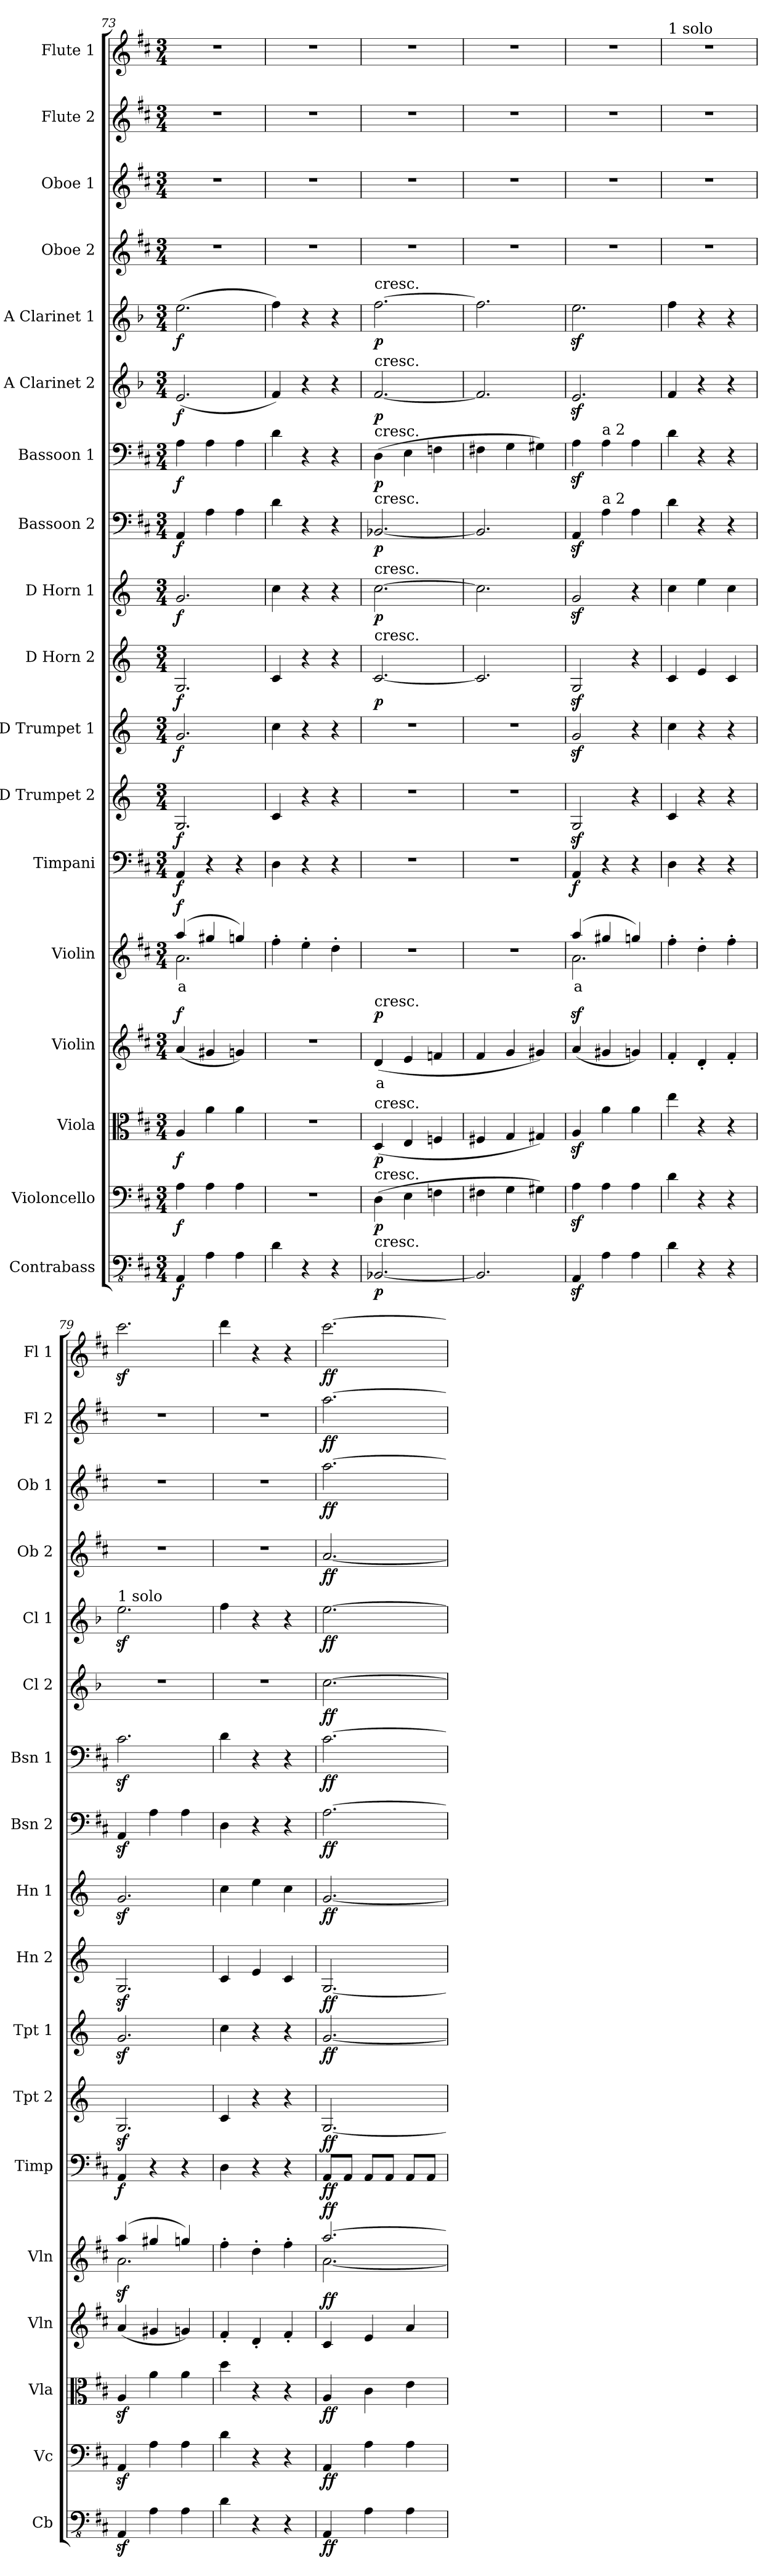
**kern	**dynam	**kern	**dynam	**kern	**dynam	**kern	**text	**dynam	**kern	**text	**dynam	**kern	**dynam	**kern	**dynam	**kern	**dynam	**kern	**dynam	**kern	**dynam	**kern	**dynam	**kern	**dynam	**kern	**dynam	**kern	**dynam	**kern	**dynam	**kern	**dynam	**kern	**dynam	**kern	**dynam
*part18	*part18	*part17	*part17	*part16	*part16	*part15	*part15	*part15	*part14	*part14	*part14	*part13	*part13	*part12	*part12	*part11	*part11	*part10	*part10	*part9	*part9	*part8	*part8	*part7	*part7	*part6	*part6	*part5	*part5	*part4	*part4	*part3	*part3	*part2	*part2	*part1	*part1
*staff18	*staff18	*staff17	*staff17	*staff16	*staff16	*staff15	*staff15	*staff15	*staff14	*staff14	*staff14	*staff13	*staff13	*staff12	*staff12	*staff11	*staff11	*staff10	*staff10	*staff9	*staff9	*staff8	*staff8	*staff7	*staff7	*staff6	*staff6	*staff5	*staff5	*staff4	*staff4	*staff3	*staff3	*staff2	*staff2	*staff1	*staff1
*I"Contrabass	*	*I"Violoncello	*	*I"Viola	*	*I"Violin	*	*	*I"Violin	*	*	*I"Timpani	*	*I"D Trumpet 2	*	*I"D Trumpet 1	*	*I"D Horn 2	*	*I"D Horn 1	*	*I"Bassoon 2	*	*I"Bassoon 1	*	*I"A Clarinet 2	*	*I"A Clarinet 1	*	*I"Oboe 2	*	*I"Oboe 1	*	*I"Flute 2	*	*I"Flute 1	*
*I'Cb	*	*I'Vc	*	*I'Vla	*	*I'Vln	*	*	*I'Vln	*	*	*I'Timp	*	*I'Tpt 2	*	*I'Tpt 1	*	*I'Hn 2	*	*I'Hn 1	*	*I'Bsn 2	*	*I'Bsn 1	*	*I'Cl 2	*	*I'Cl 1	*	*I'Ob 2	*	*I'Ob 1	*	*I'Fl 2	*	*I'Fl 1	*
*clefFv4	*	*clefF4	*	*clefC3	*	*clefG2	*	*	*clefG2	*	*	*clefF4	*	*clefG2	*	*clefG2	*	*clefG2	*	*clefG2	*	*clefF4	*	*clefF4	*	*clefG2	*	*clefG2	*	*clefG2	*	*clefG2	*	*clefG2	*	*clefG2	*
*	*	*	*	*	*	*	*	*	*	*	*	*	*	*ITrd-1c-2	*	*ITrd-1c-2	*	*ITrd6c10	*	*ITrd6c10	*	*	*	*	*	*ITrd2c3	*	*ITrd2c3	*	*	*	*	*	*	*	*	*
*k[f#c#]	*	*k[f#c#]	*	*k[f#c#]	*	*k[f#c#]	*	*	*k[f#c#]	*	*	*k[f#c#]	*	*k[f#c#]	*	*k[f#c#]	*	*k[f#c#]	*	*k[f#c#]	*	*k[f#c#]	*	*k[f#c#]	*	*k[f#c#]	*	*k[f#c#]	*	*k[f#c#]	*	*k[f#c#]	*	*k[f#c#]	*	*k[f#c#]	*
*M3/4	*	*M3/4	*	*M3/4	*	*M3/4	*	*	*M3/4	*	*	*M3/4	*	*M3/4	*	*M3/4	*	*M3/4	*	*M3/4	*	*M3/4	*	*M3/4	*	*M3/4	*	*M3/4	*	*M3/4	*	*M3/4	*	*M3/4	*	*M3/4	*
=73	=73	=73	=73	=73	=73	=73	=73	=73	=73	=73	=73	=73	=73	=73	=73	=73	=73	=73	=73	=73	=73	=73	=73	=73	=73	=73	=73	=73	=73	=73	=73	=73	=73	=73	=73	=73	=73
*	*	*	*	*	*	*	*	*	*^	*	*	*	*	*	*	*	*	*	*	*	*	*	*	*	*	*	*	*	*	*	*	*	*	*	*	*	*
!	!LO:DY:b	!	!LO:DY:b	!	!LO:DY:b	!	!	!LO:DY:b	!	!	!LO:LY:b:color=#FF0000	!LO:DY:b	!	!LO:DY:b	!	!LO:DY:b	!	!LO:DY:b	!	!LO:DY:b	!	!LO:DY:b	!	!LO:DY:b	!	!LO:DY:b	!	!LO:DY:b	!	!LO:DY:b	!	!	!	!	!	!	!	!
4AAA/	f	4A\	f	4A/	f	(<4a/	.	f	(>4aa/	2.a\	a	f	4AA/	f	2.A/	f	2.a/	f	2.AA/	f	2.A/	f	4AA/	f	4A\	f	(<2.c#/	f	(>2.cc#\	f	2.r	.	2.r	.	2.r	.	2.r	.
4AA\	.	4A\	.	4a\	.	4g#X/	.	.	4gg#X/	.	.	.	4r	.	.	.	.	.	.	.	.	.	4A\	.	4A\	.	.	.	.	.	.	.	.	.	.	.	.	.
4AA\	.	4A\	.	4a\	.	4gn/)	.	.	4ggn/)	.	.	.	4r	.	.	.	.	.	.	.	.	.	4A\	.	4A\	.	.	.	.	.	.	.	.	.	.	.	.	.
*	*	*	*	*	*	*	*	*	*v	*v	*	*	*	*	*	*	*	*	*	*	*	*	*	*	*	*	*	*	*	*	*	*	*	*	*	*	*	*
=74	=74	=74	=74	=74	=74	=74	=74	=74	=74	=74	=74	=74	=74	=74	=74	=74	=74	=74	=74	=74	=74	=74	=74	=74	=74	=74	=74	=74	=74	=74	=74	=74	=74	=74	=74	=74	=74
4D\	.	2.r	.	2.r	.	2.r	.	.	4ff#'\	.	.	4D\	.	4d/	.	4dd\	.	4D/	.	4d\	.	4d\	.	4d\	.	4d/)	.	4dd\)	.	2.r	.	2.r	.	2.r	.	2.r	.
4r	.	.	.	.	.	.	.	.	4ee'\	.	.	4r	.	4r	.	4r	.	4r	.	4r	.	4r	.	4r	.	4r	.	4r	.	.	.	.	.	.	.	.	.
4r	.	.	.	.	.	.	.	.	4dd'\	.	.	4r	.	4r	.	4r	.	4r	.	4r	.	4r	.	4r	.	4r	.	4r	.	.	.	.	.	.	.	.	.
=75	=75	=75	=75	=75	=75	=75	=75	=75	=75	=75	=75	=75	=75	=75	=75	=75	=75	=75	=75	=75	=75	=75	=75	=75	=75	=75	=75	=75	=75	=75	=75	=75	=75	=75	=75	=75	=75
!	!	!	!	!	!	!	!	!	!	!	!	!	!	!	!	!	!	!	!	!	!	!	!	!	!	!	!	!LO:TX:a:t=cresc.	!	!	!	!	!	!	!	!	!
!	!	!	!	!	!	!	!	!	!	!	!	!	!	!	!	!	!	!	!	!	!	!	!	!	!	!LO:TX:a:t=cresc.	!	!	!	!	!	!	!	!	!	!	!
!	!	!	!	!	!	!	!	!	!	!	!	!	!	!	!	!	!	!	!	!	!	!	!	!LO:TX:a:t=cresc.	!	!	!	!	!	!	!	!	!	!	!	!	!
!	!	!	!	!	!	!	!	!	!	!	!	!	!	!	!	!	!	!	!	!	!	!LO:TX:a:t=cresc.	!	!	!	!	!	!	!	!	!	!	!	!	!	!	!
!	!	!	!	!	!	!	!	!	!	!	!	!	!	!	!	!	!	!	!	!LO:TX:a:t=cresc.	!	!	!	!	!	!	!	!	!	!	!	!	!	!	!	!	!
!	!	!	!	!	!	!	!	!	!	!	!	!	!	!	!	!	!	!LO:TX:a:t=cresc.	!	!	!	!	!	!	!	!	!	!	!	!	!	!	!	!	!	!	!
!	!	!	!	!	!	!LO:TX:a:t=cresc.	!	!	!	!	!	!	!	!	!	!	!	!	!	!	!	!	!	!	!	!	!	!	!	!	!	!	!	!	!	!	!
!	!	!	!	!LO:TX:a:t=cresc.	!	!	!	!	!	!	!	!	!	!	!	!	!	!	!	!	!	!	!	!	!	!	!	!	!	!	!	!	!	!	!	!	!
!	!	!LO:TX:a:t=cresc.	!	!	!	!	!	!	!	!	!	!	!	!	!	!	!	!	!	!	!	!	!	!	!	!	!	!	!	!	!	!	!	!	!	!	!
!LO:TX:a:t=cresc.	!	!	!	!	!	!	!	!	!	!	!	!	!	!	!	!	!	!	!	!	!	!	!	!	!	!	!	!	!	!	!	!	!	!	!	!	!
!	!LO:DY:b	!	!LO:DY:b	!	!LO:DY:b	!	!LO:LY:b:color=#FF0000	!LO:DY:b	!	!	!	!	!	!	!	!	!	!	!LO:DY:b	!	!LO:DY:b	!	!LO:DY:b	!	!LO:DY:b	!	!LO:DY:b	!	!LO:DY:b	!	!	!	!	!	!	!	!
[2.BBB-X/	p	(>4D\	p	(>4D/	p	(>4d/	a	p	2.r	.	.	2.r	.	2.r	.	2.r	.	[2.D/	p	[2.d\	p	[2.BB-X/	p	(>4D\	p	[2.d/	p	[2.dd\	p	2.r	.	2.r	.	2.r	.	2.r	.
.	.	4E\	.	4E/	.	4e/	.	.	.	.	.	.	.	.	.	.	.	.	.	.	.	.	.	4E\	.	.	.	.	.	.	.	.	.	.	.	.	.
.	.	4Fn\	.	4Fn/	.	4fn/	.	.	.	.	.	.	.	.	.	.	.	.	.	.	.	.	.	4Fn\	.	.	.	.	.	.	.	.	.	.	.	.	.
=76	=76	=76	=76	=76	=76	=76	=76	=76	=76	=76	=76	=76	=76	=76	=76	=76	=76	=76	=76	=76	=76	=76	=76	=76	=76	=76	=76	=76	=76	=76	=76	=76	=76	=76	=76	=76	=76
2.BBB-/]	.	4F#X\	.	4F#X/	.	4f#/	.	.	2.r	.	.	2.r	.	2.r	.	2.r	.	2.D/]	.	2.d\]	.	2.BB-/]	.	4F#X\	.	2.d/]	.	2.dd\]	.	2.r	.	2.r	.	2.r	.	2.r	.
.	.	4G\	.	4G/	.	4g/	.	.	.	.	.	.	.	.	.	.	.	.	.	.	.	.	.	4G\	.	.	.	.	.	.	.	.	.	.	.	.	.
.	.	4G#X\)	.	4G#X/)	.	4g#X/)	.	.	.	.	.	.	.	.	.	.	.	.	.	.	.	.	.	4G#X\)	.	.	.	.	.	.	.	.	.	.	.	.	.
=77	=77	=77	=77	=77	=77	=77	=77	=77	=77	=77	=77	=77	=77	=77	=77	=77	=77	=77	=77	=77	=77	=77	=77	=77	=77	=77	=77	=77	=77	=77	=77	=77	=77	=77	=77	=77	=77
!	!	!	!	!	!	!	!	!	!	!LO:LY:b:color=#FF0000	!LO:DY:b	!	!	!	!	!	!	!	!	!	!	!	!	!	!	!	!	!	!	!	!	!	!	!	!	!	!
*	*	*	*	*	*	*	*	*	*^	*	*	*	*	*	*	*	*	*	*	*	*	*	*	*	*	*	*	*	*	*	*	*	*	*	*	*	*
!	!	!	!	!	!	!	!	!	!	!	!	!LO:DY:n=1:b	!	!LO:DY:b	!	!	!	!	!	!	!	!	!	!	!	!	!	!	!	!	!	!	!	!	!	!	!	!
4AAAz</	.	4Az<\	.	4Az</	.	(<4az</	.	.	(>4aa/	2.a\	a	sf sf	4AA/	f	2Az</	.	2az</	.	2AAz</	.	2Az</	.	4AAz</	.	4Az<\	.	2.c#z</	.	2.cc#z<\	.	2.r	.	2.r	.	2.r	.	2.r	.
!	!	!	!	!	!	!	!	!	!	!	!	!	!	!	!	!	!	!	!	!	!	!	!	!	!LO:TX:a:t=a 2	!	!	!	!	!	!	!	!	!	!	!	!	!
!	!	!	!	!	!	!	!	!	!	!	!	!	!	!	!	!	!	!	!	!	!	!	!LO:TX:a:t=a 2	!	!	!	!	!	!	!	!	!	!	!	!	!	!	!
4AA\	.	4A\	.	4a\	.	4g#X/	.	.	4gg#X/	.	.	.	4r	.	.	.	.	.	.	.	.	.	4A\	.	4A\	.	.	.	.	.	.	.	.	.	.	.	.	.
4AA\	.	4A\	.	4a\	.	4gn/)	.	.	4ggn/)	.	.	.	4r	.	4r	.	4r	.	4r	.	4r	.	4A\	.	4A\	.	.	.	.	.	.	.	.	.	.	.	.	.
*	*	*	*	*	*	*	*	*	*v	*v	*	*	*	*	*	*	*	*	*	*	*	*	*	*	*	*	*	*	*	*	*	*	*	*	*	*	*	*
!!LO:PB:g=z
=78	=78	=78	=78	=78	=78	=78	=78	=78	=78	=78	=78	=78	=78	=78	=78	=78	=78	=78	=78	=78	=78	=78	=78	=78	=78	=78	=78	=78	=78	=78	=78	=78	=78	=78	=78	=78	=78
!	!	!	!	!	!	!	!	!	!	!	!	!	!	!	!	!	!	!	!	!	!	!	!	!	!	!	!	!	!	!	!	!	!	!	!	!LO:TX:a:t=1 solo	!
4D\	.	4d\	.	4ee\	.	4f#'/	.	.	4ff#'\	.	.	4D\	.	4d/	.	4dd\	.	4D/	.	4d\	.	4d\	.	4d\	.	4d/	.	4dd\	.	2.r	.	2.r	.	2.r	.	2.r	.
4r	.	4r	.	4r	.	4d'/	.	.	4dd'\	.	.	4r	.	4r	.	4r	.	4F#/	.	4f#\	.	4r	.	4r	.	4r	.	4r	.	.	.	.	.	.	.	.	.
4r	.	4r	.	4r	.	4f#'/	.	.	4ff#'\	.	.	4r	.	4r	.	4r	.	4D/	.	4d\	.	4r	.	4r	.	4r	.	4r	.	.	.	.	.	.	.	.	.
=79	=79	=79	=79	=79	=79	=79	=79	=79	=79	=79	=79	=79	=79	=79	=79	=79	=79	=79	=79	=79	=79	=79	=79	=79	=79	=79	=79	=79	=79	=79	=79	=79	=79	=79	=79	=79	=79
*	*	*	*	*	*	*	*	*	*^	*	*	*	*	*	*	*	*	*	*	*	*	*	*	*	*	*	*	*	*	*	*	*	*	*	*	*	*
!	!	!	!	!	!	!	!	!	!	!	!	!	!	!	!	!	!	!	!	!	!	!	!	!	!	!	!	!	!LO:TX:a:t=1 solo	!	!	!	!	!	!	!	!	!
!	!	!	!	!	!	!	!	!	!	!	!	!LO:DY:b	!	!	!	!	!	!	!	!	!	!	!	!	!	!	!	!	!	!	!	!	!	!	!	!	!	!
!	!	!	!	!	!	!	!	!	!	!	!	!LO:DY:n=1:b	!	!LO:DY:b	!	!	!	!	!	!	!	!	!	!	!	!	!	!	!	!	!	!	!	!	!	!	!	!
4AAAz</	.	4AAz</	.	4Az</	.	(<4az</	.	.	(>4aa/	2.a\	.	sf sf	4AA/	f	2.Az</	.	2.az</	.	2.AAz</	.	2.Az</	.	4AAz</	.	2.c#z<\	.	2.r	.	2.cc#z<\	.	2.r	.	2.r	.	2.r	.	2.ccc#z<\	.
4AA\	.	4A\	.	4a\	.	4g#X/	.	.	4gg#X/	.	.	.	4r	.	.	.	.	.	.	.	.	.	4A\	.	.	.	.	.	.	.	.	.	.	.	.	.	.	.
4AA\	.	4A\	.	4a\	.	4gn/)	.	.	4ggn/)	.	.	.	4r	.	.	.	.	.	.	.	.	.	4A\	.	.	.	.	.	.	.	.	.	.	.	.	.	.	.
*	*	*	*	*	*	*	*	*	*v	*v	*	*	*	*	*	*	*	*	*	*	*	*	*	*	*	*	*	*	*	*	*	*	*	*	*	*	*	*
=80	=80	=80	=80	=80	=80	=80	=80	=80	=80	=80	=80	=80	=80	=80	=80	=80	=80	=80	=80	=80	=80	=80	=80	=80	=80	=80	=80	=80	=80	=80	=80	=80	=80	=80	=80	=80	=80
4D\	.	4d\	.	4dd\	.	4f#'/	.	.	4ff#'\	.	.	4D\	.	4d/	.	4dd\	.	4D/	.	4d\	.	4D\	.	4d\	.	2.r	.	4dd\	.	2.r	.	2.r	.	2.r	.	4ddd\	.
4r	.	4r	.	4r	.	4d'/	.	.	4dd'\	.	.	4r	.	4r	.	4r	.	4F#/	.	4f#\	.	4r	.	4r	.	.	.	4r	.	.	.	.	.	.	.	4r	.
4r	.	4r	.	4r	.	4f#'/	.	.	4ff#'\	.	.	4r	.	4r	.	4r	.	4D/	.	4d\	.	4r	.	4r	.	.	.	4r	.	.	.	.	.	.	.	4r	.
=81	=81	=81	=81	=81	=81	=81	=81	=81	=81	=81	=81	=81	=81	=81	=81	=81	=81	=81	=81	=81	=81	=81	=81	=81	=81	=81	=81	=81	=81	=81	=81	=81	=81	=81	=81	=81	=81
*	*	*	*	*	*	*	*	*	*^	*	*	*	*	*	*	*	*	*	*	*	*	*	*	*	*	*	*	*	*	*	*	*	*	*	*	*	*
!	!LO:DY:b	!	!LO:DY:b	!	!LO:DY:b	!	!	!LO:DY:b	!	!	!	!LO:DY:b	!	!LO:DY:b	!	!LO:DY:b	!	!LO:DY:b	!	!LO:DY:b	!	!LO:DY:b	!	!LO:DY:b	!	!LO:DY:b	!	!LO:DY:b	!	!LO:DY:b	!	!LO:DY:b	!	!LO:DY:b	!	!LO:DY:b	!	!LO:DY:b
4AAA/	ff	4AA/	ff	4A/	ff	4c#/	.	ff	[2.aa/	[2.a\	.	ff	8AA/L	ff	[2.A/	ff	[2.a/	ff	[2.AA/	ff	[2.A/	ff	[2.A\	ff	[2.c#\	ff	[2.a\	ff	[2.cc#\	ff	[2.a/	ff	[2.aa\	ff	[2.aa\	ff	[2.ccc#\	ff
.	.	.	.	.	.	.	.	.	.	.	.	.	8AA/J	.	.	.	.	.	.	.	.	.	.	.	.	.	.	.	.	.	.	.	.	.	.	.	.	.
4AA\	.	4A\	.	4c#\	.	4e/	.	.	.	.	.	.	8AA/L	.	.	.	.	.	.	.	.	.	.	.	.	.	.	.	.	.	.	.	.	.	.	.	.	.
.	.	.	.	.	.	.	.	.	.	.	.	.	8AA/J	.	.	.	.	.	.	.	.	.	.	.	.	.	.	.	.	.	.	.	.	.	.	.	.	.
4AA\	.	4A\	.	4e\	.	4a/	.	.	.	.	.	.	8AA/L	.	.	.	.	.	.	.	.	.	.	.	.	.	.	.	.	.	.	.	.	.	.	.	.	.
.	.	.	.	.	.	.	.	.	.	.	.	.	8AA/J	.	.	.	.	.	.	.	.	.	.	.	.	.	.	.	.	.	.	.	.	.	.	.	.	.
*	*	*	*	*	*	*	*	*	*v	*v	*	*	*	*	*	*	*	*	*	*	*	*	*	*	*	*	*	*	*	*	*	*	*	*	*	*	*	*
=	=	=	=	=	=	=	=	=	=	=	=	=	=	=	=	=	=	=	=	=	=	=	=	=	=	=	=	=	=	=	=	=	=	=	=	=	=
*-	*-	*-	*-	*-	*-	*-	*-	*-	*-	*-	*-	*-	*-	*-	*-	*-	*-	*-	*-	*-	*-	*-	*-	*-	*-	*-	*-	*-	*-	*-	*-	*-	*-	*-	*-	*-	*-
